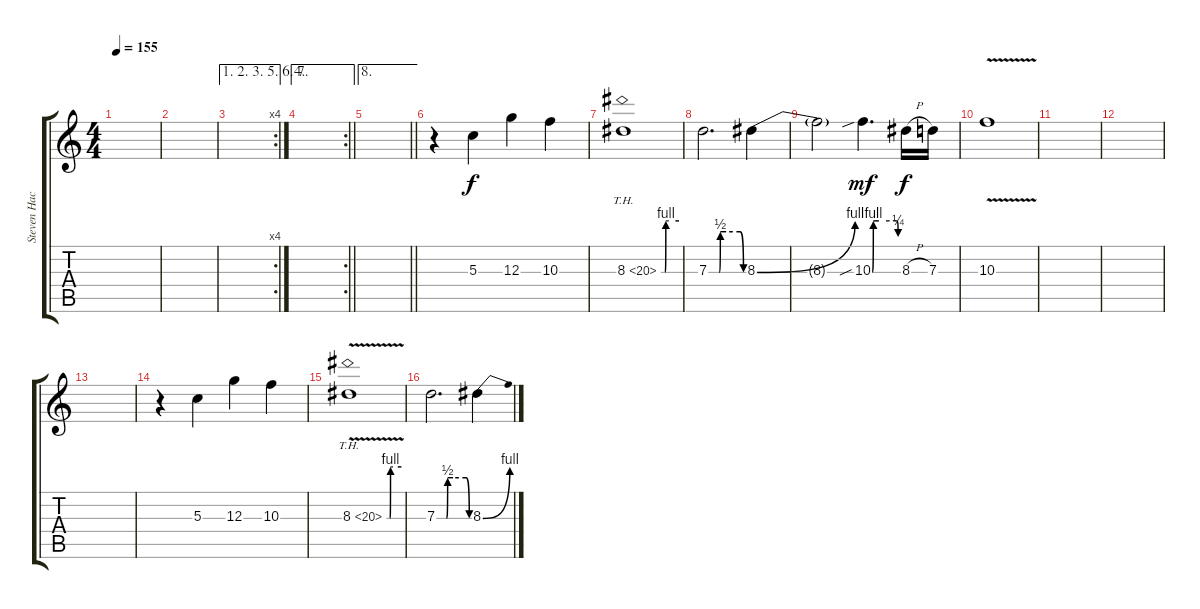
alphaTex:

\track ("Steven Hackney1 1/2" "Steven Hac") {instrument distortionguitar bank 255}
\staff {score tabs}
\tuning (E4 B3 G3 D3 A2 E2) {hide}
\ts (4 4)
\tempo 155
\clef g2
\ks c
|
|
\ae (1 2 3 5 6 7)
\rc 4
|
\ae 4
\rc 2
\barLineRight lightlight
|
\ae 8
\barLineRight lightlight
|
r.4 5.3.4 12.3.4 10.3.4 |
8.3{be (custom 0 0 13 0 15 4 17 4 20 4 25 4 60 4) th 12}.1 |
7.3{be (custom 0 0 18 0 20 2 30 2 54 2 60 0)}.2{d} 8.3{be (bend 0 0 60 4)}.4 |
8.3{t}.2 10.3{be (custom 0 0 2 4 15 4 57 4 60 1) sib}.4{d dy mf} 8.3{h}.16{dy f} 7.3.16 |
10.3{v}.1 |
|
|
|
r.4 5.3.4 12.3.4 10.3.4 |
8.3{be (custom 0 0 13 0 15 4 17 4 20 4 25 4 60 4) th 12 v}.1 |
7.3{be (custom 0 0 18 0 20 2 30 2 54 2 60 0)}.2{d} 8.3{be (bend 0 0 60 4)}.4
